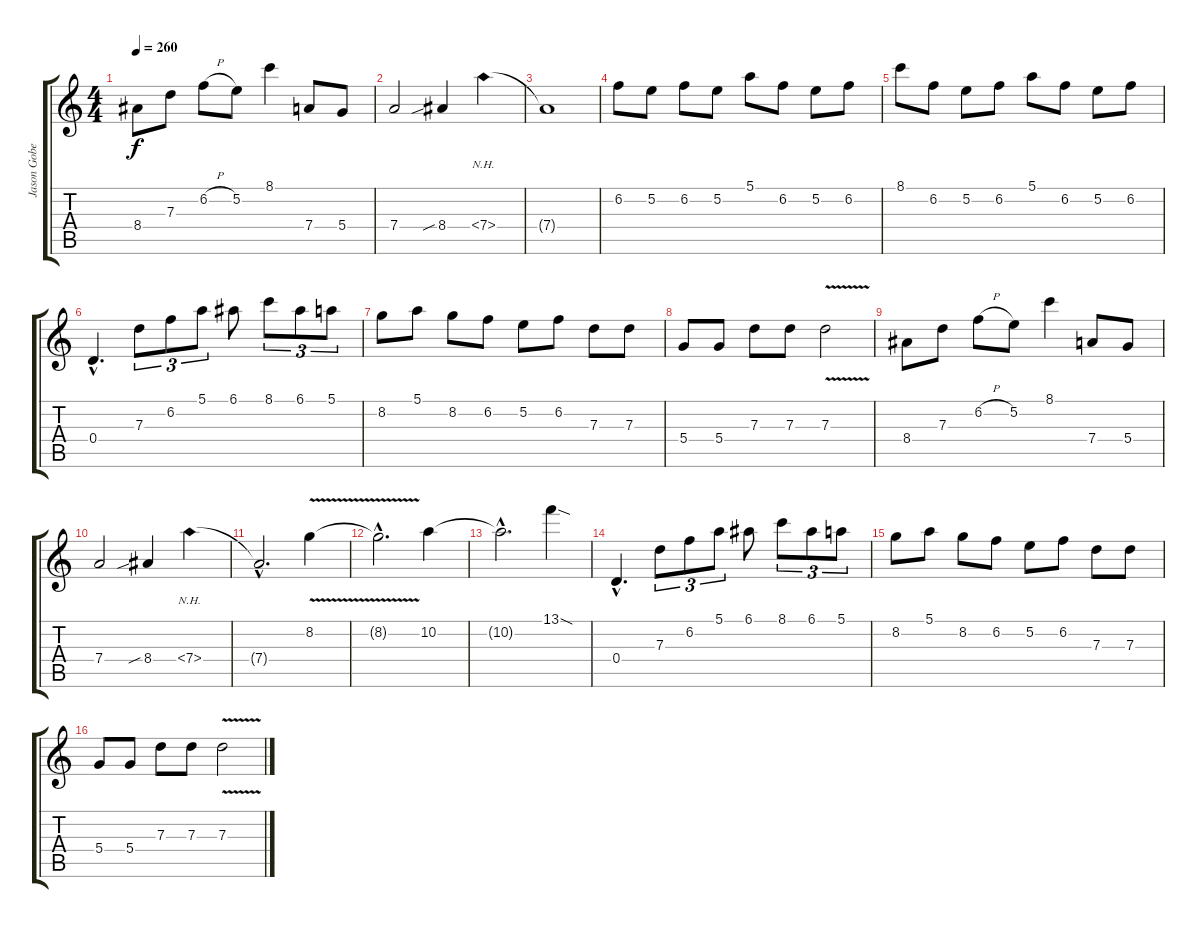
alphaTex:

\track ("Jason Gobel" "Jason Gobe") {instrument distortionguitar}
\staff {score tabs}
\tuning (E4 B3 G3 D3 A2 E2) {hide}
\ts (4 4)
\tempo 260
\clef g2
\ks c
8.4.8{dy f} 7.3.8 6.2{h}.8 5.2.8 8.1.4 7.4.8 5.4.8 |
7.4.2 8.4{sib}.4 7.4{nh}.4 |
7.4{t}.1 |
6.2.8 5.2.8 6.2.8 5.2.8 5.1.8 6.2.8 5.2.8 6.2.8 |
8.1.8 6.2.8 5.2.8 6.2.8 5.1.8 6.2.8 5.2.8 6.2.8 |
0.4{hac}.4{d} 7.3.8{tu (3 2)} 6.2.8{tu (3 2)} 5.1.8{tu (3 2)} 6.1.8 8.1.8{tu (3 2)} 6.1.8{tu (3 2)} 5.1.8{tu (3 2)} |
8.2.8 5.1.8 8.2.8 6.2.8 5.2.8 6.2.8 7.3.8 7.3.8 |
5.4.8 5.4.8 7.3.8 7.3.8 7.3{v}.2 |
8.4.8 7.3.8 6.2{h}.8 5.2.8 8.1.4 7.4.8 5.4.8 |
7.4.2 8.4{sib}.4 7.4{nh}.4 |
7.4{hac t}.2{d} 8.2{v}.4 |
8.2{hac t}.2{d} 10.2.4 |
10.2{hac t}.2{d} 13.1{sod}.4 |
0.4{hac}.4{d} 7.3.8{tu (3 2)} 6.2.8{tu (3 2)} 5.1.8{tu (3 2)} 6.1.8 8.1.8{tu (3 2)} 6.1.8{tu (3 2)} 5.1.8{tu (3 2)} |
8.2.8 5.1.8 8.2.8 6.2.8 5.2.8 6.2.8 7.3.8 7.3.8 |
5.4.8 5.4.8 7.3.8 7.3.8 7.3{v}.2
